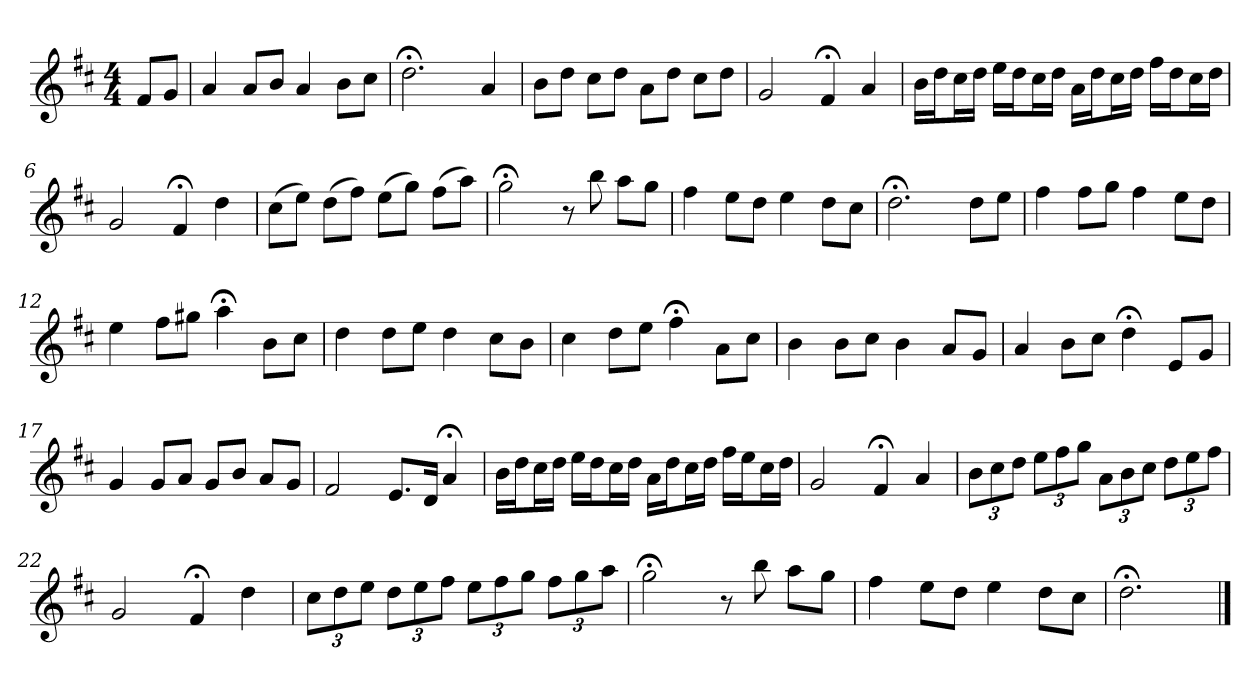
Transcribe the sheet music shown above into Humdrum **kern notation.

**kern
*part1
*staff1
*k[f#c#]
*D:
*M4/4
*MM120
=
8f#L
8gJ
=1
4a
8aL
8bJ
4a
8bL
8cc#J
=2
2.dd;<
4a
=3
8bL
8ddJ
8cc#L
8ddJ
8aL
8ddJ
8cc#L
8ddJ
=4
2g
4f#;<
4a
=5
16bLL
16ddJ
16cc#L
16ddJJ
16eeLL
16ddJ
16cc#L
16ddJJ
16aLL
16ddJ
16cc#L
16ddJJ
16ff#LL
16ddJ
16cc#L
16ddJJ
=6
2g
4f#;<
4dd
=7
(8cc#L
8eeJ)
(8ddL
8ff#J)
(8eeL
8ggJ)
(8ff#L
8aaJ)
=8
2gg;<
8r
8bb
8aaL
8ggJ
=9
4ff#
8eeL
8ddJ
4ee
8ddL
8cc#J
=10
2.dd;<
8ddL
8eeJ
=11
4ff#
8ff#L
8ggJ
4ff#
8eeL
8ddJ
=12
4ee
8ff#L
8gg#XJ
4aa;<
8bL
8cc#J
=13
4dd
8ddL
8eeJ
4dd
8cc#L
8bJ
=14
4cc#
8ddL
8eeJ
4ff#;<
8aL
8cc#J
=15
4b
8bL
8cc#J
4b
8aL
8gJ
=16
4a
8bL
8cc#J
4dd;<
8eL
8gJ
=17
4g
8gL
8aJ
8gL
8bJ
8aL
8gJ
=18
2f#
8.eL
16dJk
4a;<
=19
16bLL
16ddJ
16cc#L
16ddJJ
16eeLL
16ddJ
16cc#L
16ddJJ
16aLL
16ddJ
16cc#L
16ddJJ
16ff#LL
16eeJ
16cc#L
16ddJJ
=20
2g
4f#;<
4a
=21
12bL
12cc#
12ddJ
12eeL
12ff#
12ggJ
12aL
12b
12cc#J
12ddL
12ee
12ff#J
=22
2g
4f#;<
4dd
=23
12cc#L
12dd
12eeJ
12ddL
12ee
12ff#J
12eeL
12ff#
12ggJ
12ff#L
12gg
12aaJ
=24
2gg;<
8r
8bb
8aaL
8ggJ
=25
4ff#
8eeL
8ddJ
4ee
8ddL
8cc#J
=26
2.dd;<
==
*-
